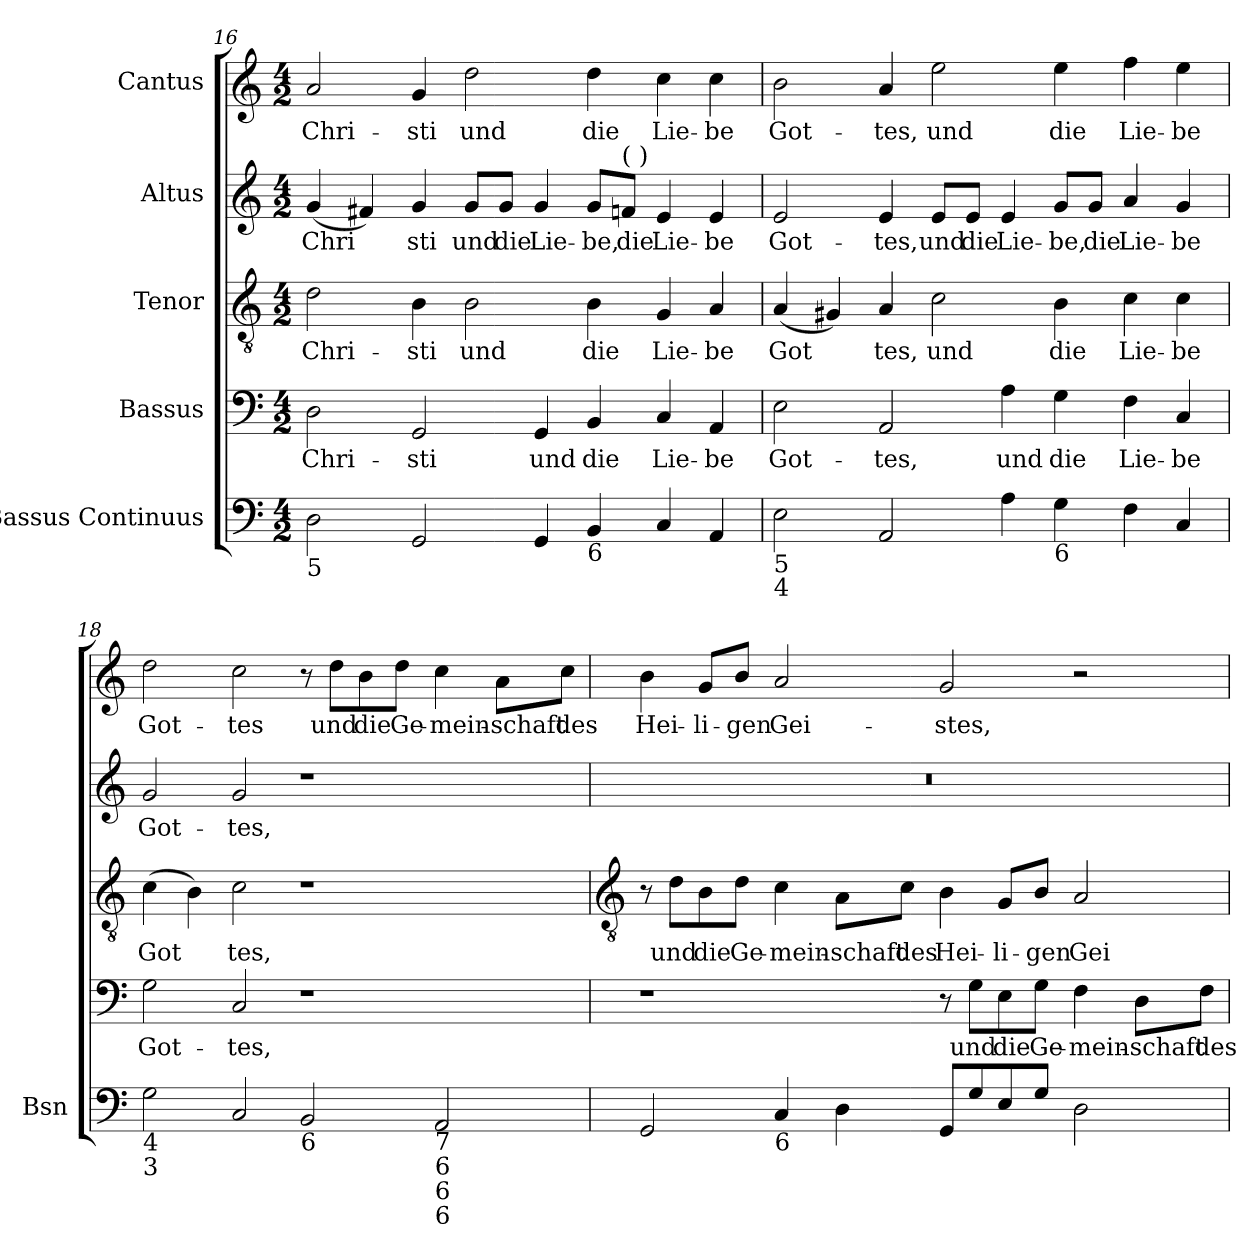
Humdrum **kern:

**kern	**kern	**text	**kern	**text	**kern	**text	**kern	**text
*part5	*part4	*part4	*part3	*part3	*part2	*part2	*part1	*part1
*staff5	*staff4	*staff4	*staff3	*staff3	*staff2	*staff2	*staff1	*staff1
*I"Bassus Continuus	*I"Bassus	*	*I"Tenor	*	*I"Altus	*	*I"Cantus	*
*I'Bsn	*	*	*	*	*	*	*	*
!!LO:LB:g=z
*clefF4	*clefF4	*	*clefGv2	*	*clefG2	*	*clefG2	*
*k[]	*k[]	*	*k[]	*	*k[]	*	*k[]	*
*C:	*C:	*	*C:	*	*C:	*	*C:	*
*M4/2	*M4/2	*	*M4/2	*	*M4/2	*	*M4/2	*
=16	=16	=16	=16	=16	=16	=16	=16	=16
!LO:TX:b:t=5	!	!	!	!	!	!	!	!
!	!	!LO:LY:b	!	!LO:LY:b	!	!LO:LY:b	!	!LO:LY:b
2D	2D	Chri-	2d	Chri-	(<4g	Chri	2a	Chri-
.	.	.	.	.	4f#X)	.	.	.
!	!	!LO:LY:b	!	!LO:LY:b	!	!LO:LY:b	!	!LO:LY:b
2GG	2GG	-sti	4B	-sti	4g	sti	4g	-sti
!	!	!	!	!LO:LY:b	!	!LO:LY:b	!	!LO:LY:b
.	.	.	2B	und	8g/L	und	2dd	und
!	!	!	!	!	!	!LO:LY:b	!	!
.	.	.	.	.	8g/J	die	.	.
!	!	!LO:LY:b	!	!	!	!LO:LY:b	!	!
4GG	4GG	und	.	.	4g	Lie-	.	.
!LO:TX:b:t=6	!	!	!	!	!	!	!	!
!	!	!LO:LY:b	!	!LO:LY:b	!	!LO:LY:b	!	!LO:LY:b
4BB	4BB	die	4B	die	8g/L	-be,	4dd	die
!	!	!	!	!	!LO:TX:a:t=(  )	!	!	!
!	!	!	!	!	!	!LO:LY:b	!	!
.	.	.	.	.	8f/J	die	.	.
!	!	!LO:LY:b	!	!LO:LY:b	!	!LO:LY:b	!	!LO:LY:b
4C	4C	Lie-	4G	Lie-	4e	Lie-	4cc	Lie-
!	!	!LO:LY:b	!	!LO:LY:b	!	!LO:LY:b	!	!LO:LY:b
4AA	4AA	-be	4A	-be	4e	-be	4cc	-be
=17	=17	=17	=17	=17	=17	=17	=17	=17
!LO:TX:b:t=5\n4	!	!	!	!	!	!	!	!
!	!	!LO:LY:b	!	!LO:LY:b	!	!LO:LY:b	!	!LO:LY:b
2E	2E	Got-	(<4A	Got	2e	Got-	2b	Got-
!	!	!	!	!LO:LY:b	!	!	!	!
.	.	.	4G#X)	-	.	.	.	.
!	!	!LO:LY:b	!	!LO:LY:b	!	!LO:LY:b	!	!LO:LY:b
2AA	2AA	-tes,	4A	tes,	4e	-tes,	4a	-tes,
!	!	!	!	!LO:LY:b	!	!LO:LY:b	!	!LO:LY:b
.	.	.	2c	und	8e/L	und	2ee	und
!	!	!	!	!	!	!LO:LY:b	!	!
.	.	.	.	.	8e/J	die	.	.
!	!	!LO:LY:b	!	!	!	!LO:LY:b	!	!
4A	4A	und	.	.	4e	Lie-	.	.
!LO:TX:b:t=6	!	!	!	!	!	!	!	!
!	!	!LO:LY:b	!	!LO:LY:b	!	!LO:LY:b	!	!LO:LY:b
4G	4G	die	4B	die	8g/L	-be,	4ee	die
!	!	!	!	!	!	!LO:LY:b	!	!
.	.	.	.	.	8g/J	die	.	.
!	!	!LO:LY:b	!	!LO:LY:b	!	!LO:LY:b	!	!LO:LY:b
4F	4F	Lie-	4c	Lie-	4a	Lie-	4ff	Lie-
!	!	!LO:LY:b	!	!LO:LY:b	!	!LO:LY:b	!	!LO:LY:b
4C	4C	-be	4c	-be	4g	-be	4ee	-be
=18	=18	=18	=18	=18	=18	=18	=18	=18
!LO:TX:b:t=4	!	!	!	!	!	!	!	!
!LO:TX:b:t=3	!	!	!	!	!	!	!	!
!	!	!LO:LY:b	!	!LO:LY:b	!	!LO:LY:b	!	!LO:LY:b
2G	2G	Got-	(>4c	Got	2g	Got-	2dd	Got-
!	!	!	!	!LO:LY:b	!	!	!	!
.	.	.	4B)	-	.	.	.	.
!	!	!LO:LY:b	!	!LO:LY:b	!	!LO:LY:b	!	!LO:LY:b
2C	2C	-tes,	2c	tes,	2g	-tes,	2cc	-tes
!LO:TX:b:t=6	!	!	!	!	!	!	!	!
2BB	1r	.	1r	.	1r	.	8r	.
!	!	!	!	!	!	!	!	!LO:LY:b
.	.	.	.	.	.	.	8dd\L	und
!	!	!	!	!	!	!	!	!LO:LY:b
.	.	.	.	.	.	.	8b\	die
!	!	!	!	!	!	!	!	!LO:LY:b
.	.	.	.	.	.	.	8dd\J	Ge-
!LO:TX:b:t=7	!	!	!	!	!	!	!	!
!LO:TX:b:t=6	!	!	!	!	!	!	!	!
!LO:TX:b:t=6	!	!	!	!	!	!	!	!
!LO:TX:b:t=6	!	!	!	!	!	!	!	!
!	!	!	!	!	!	!	!	!LO:LY:b
2AA	.	.	.	.	.	.	4cc	-mein-
!	!	!	!	!	!	!	!	!LO:LY:b
.	.	.	.	.	.	.	8a\L	-schaft
!	!	!	!	!	!	!	!	!LO:LY:b
.	.	.	.	.	.	.	8cc\J	des
!!LO:LB:g=z
=19	=19	=19	=19	=19	=19	=19	=19	=19
*	*	*	*clefGv2	*	*	*	*	*
!	!	!	!	!	!	!	!	!LO:LY:b
2GG	1r	.	8r	.	0r	.	4b	Hei-
!	!	!	!	!LO:LY:b	!	!	!	!
.	.	.	8d\L	und	.	.	.	.
!	!	!	!	!LO:LY:b	!	!	!	!LO:LY:b
.	.	.	8B\	die	.	.	8g/L	-li-
!	!	!	!	!LO:LY:b	!	!	!	!LO:LY:b
.	.	.	8d\J	Ge-	.	.	8b/J	-gen
!LO:TX:b:t=6	!	!	!	!	!	!	!	!
!	!	!	!	!LO:LY:b	!	!	!	!LO:LY:b
4C	.	.	4c	-mein-	.	.	2a	Gei-
!	!	!	!	!LO:LY:b	!	!	!	!
4D	.	.	8A\L	-schaft	.	.	.	.
!	!	!	!	!LO:LY:b	!	!	!	!
.	.	.	8c\J	des	.	.	.	.
!	!	!	!	!LO:LY:b	!	!	!	!LO:LY:b
8GGL	8r	.	4B	Hei-	.	.	2g	-stes,
!	!	!LO:LY:b	!	!	!	!	!	!
8G	8G\L	und	.	.	.	.	.	.
!	!	!LO:LY:b	!	!LO:LY:b	!	!	!	!
8E	8E\	die	8G/L	-li-	.	.	.	.
!	!	!LO:LY:b	!	!LO:LY:b	!	!	!	!
8GJ	8G\J	Ge-	8B/J	-gen	.	.	.	.
!	!	!LO:LY:b	!	!LO:LY:b	!	!	!	!
2D	4F	-mein-	2A	Gei-	.	.	2r	.
!	!	!LO:LY:b	!	!	!	!	!	!
.	8D\L	-schaft	.	.	.	.	.	.
!	!	!LO:LY:b	!	!	!	!	!	!
.	8F\J	des	.	.	.	.	.	.
=	=	=	=	=	=	=	=	=
*-	*-	*-	*-	*-	*-	*-	*-	*-
